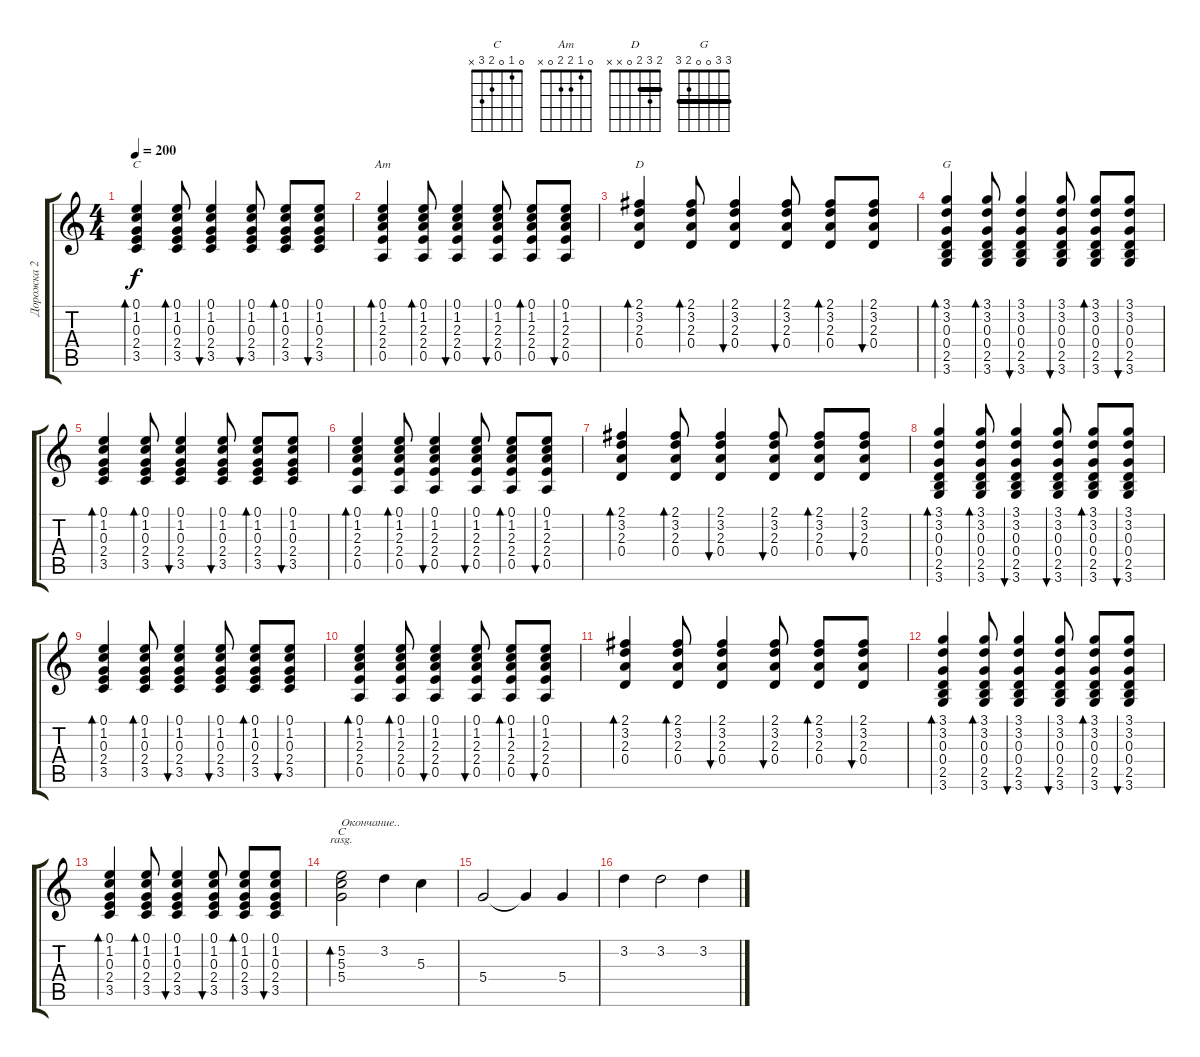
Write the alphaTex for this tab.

\track ("Дорожка 2" "Дорожка 2") {instrument acousticguitarnylon}
\staff {score tabs}
\tuning (E4 B3 G3 D3 A2 E2) {hide}
\chord ("C" 0 1 0 2 3 3)
\chord ("Am" 0 1 2 2 0 x)
\chord ("D" 2 3 2 0 x x) {barre 2}
\chord ("G" 3 3 0 0 2 3) {barre 3}
\chord ("C" 0 1 0 2 3 x)
\ts (4 4)
\tempo 200
\clef g2
\ks c
(0.1 1.2 0.3 2.4 3.5).4{bd 60 ch "C" dy f} (0.1 1.2 0.3 2.4 3.5).8{bd 60} (0.1 1.2 0.3 2.4 3.5).4{bu 60} (0.1 1.2 0.3 2.4 3.5).8{bu 60} (0.1 1.2 0.3 2.4 3.5).8{bd 60} (0.1 1.2 0.3 2.4 3.5).8{bu 60} |
(0.1 1.2 2.3 2.4 0.5).4{bd 60 ch "Am"} (0.1 1.2 2.3 2.4 0.5).8{bd 60} (0.1 1.2 2.3 2.4 0.5).4{bu 60} (0.1 1.2 2.3 2.4 0.5).8{bu 60} (0.1 1.2 2.3 2.4 0.5).8{bd 60} (0.1 1.2 2.3 2.4 0.5).8{bu 60} |
(2.1 3.2 2.3 0.4).4{bd 60 ch "D"} (2.1 3.2 2.3 0.4).8{bd 60} (2.1 3.2 2.3 0.4).4{bu 60} (2.1 3.2 2.3 0.4).8{bu 60} (2.1 3.2 2.3 0.4).8{bd 60} (2.1 3.2 2.3 0.4).8{bu 60} |
(3.1 3.2 0.3 0.4 2.5 3.6).4{bd 60 ch "G"} (3.1 3.2 0.3 0.4 2.5 3.6).8{bd 60} (3.1 3.2 0.3 0.4 2.5 3.6).4{bu 60} (3.1 3.2 0.3 0.4 2.5 3.6).8{bu 60} (3.1 3.2 0.3 0.4 2.5 3.6).8{bd 60} (3.1 3.2 0.3 0.4 2.5 3.6).8{bu 60} |
(0.1 1.2 0.3 2.4 3.5).4{bd 60} (0.1 1.2 0.3 2.4 3.5).8{bd 60} (0.1 1.2 0.3 2.4 3.5).4{bu 60} (0.1 1.2 0.3 2.4 3.5).8{bu 60} (0.1 1.2 0.3 2.4 3.5).8{bd 60} (0.1 1.2 0.3 2.4 3.5).8{bu 60} |
(0.1 1.2 2.3 2.4 0.5).4{bd 60} (0.1 1.2 2.3 2.4 0.5).8{bd 60} (0.1 1.2 2.3 2.4 0.5).4{bu 60} (0.1 1.2 2.3 2.4 0.5).8{bu 60} (0.1 1.2 2.3 2.4 0.5).8{bd 60} (0.1 1.2 2.3 2.4 0.5).8{bu 60} |
(2.1 3.2 2.3 0.4).4{bd 60} (2.1 3.2 2.3 0.4).8{bd 60} (2.1 3.2 2.3 0.4).4{bu 60} (2.1 3.2 2.3 0.4).8{bu 60} (2.1 3.2 2.3 0.4).8{bd 60} (2.1 3.2 2.3 0.4).8{bu 60} |
(3.1 3.2 0.3 0.4 2.5 3.6).4{bd 60} (3.1 3.2 0.3 0.4 2.5 3.6).8{bd 60} (3.1 3.2 0.3 0.4 2.5 3.6).4{bu 60} (3.1 3.2 0.3 0.4 2.5 3.6).8{bu 60} (3.1 3.2 0.3 0.4 2.5 3.6).8{bd 60} (3.1 3.2 0.3 0.4 2.5 3.6).8{bu 60} |
(0.1 1.2 0.3 2.4 3.5).4{bd 60} (0.1 1.2 0.3 2.4 3.5).8{bd 60} (0.1 1.2 0.3 2.4 3.5).4{bu 60} (0.1 1.2 0.3 2.4 3.5).8{bu 60} (0.1 1.2 0.3 2.4 3.5).8{bd 60} (0.1 1.2 0.3 2.4 3.5).8{bu 60} |
(0.1 1.2 2.3 2.4 0.5).4{bd 60} (0.1 1.2 2.3 2.4 0.5).8{bd 60} (0.1 1.2 2.3 2.4 0.5).4{bu 60} (0.1 1.2 2.3 2.4 0.5).8{bu 60} (0.1 1.2 2.3 2.4 0.5).8{bd 60} (0.1 1.2 2.3 2.4 0.5).8{bu 60} |
(2.1 3.2 2.3 0.4).4{bd 60} (2.1 3.2 2.3 0.4).8{bd 60} (2.1 3.2 2.3 0.4).4{bu 60} (2.1 3.2 2.3 0.4).8{bu 60} (2.1 3.2 2.3 0.4).8{bd 60} (2.1 3.2 2.3 0.4).8{bu 60} |
(3.1 3.2 0.3 0.4 2.5 3.6).4{bd 60} (3.1 3.2 0.3 0.4 2.5 3.6).8{bd 60} (3.1 3.2 0.3 0.4 2.5 3.6).4{bu 60} (3.1 3.2 0.3 0.4 2.5 3.6).8{bu 60} (3.1 3.2 0.3 0.4 2.5 3.6).8{bd 60} (3.1 3.2 0.3 0.4 2.5 3.6).8{bu 60} |
(0.1 1.2 0.3 2.4 3.5).4{bd 60} (0.1 1.2 0.3 2.4 3.5).8{bd 60} (0.1 1.2 0.3 2.4 3.5).4{bu 60} (0.1 1.2 0.3 2.4 3.5).8{bu 60} (0.1 1.2 0.3 2.4 3.5).8{bd 60} (0.1 1.2 0.3 2.4 3.5).8{bu 60} |
(5.2 5.3 5.4).2{bd 240 ch "C" rasg ii txt "Окончание.."} 3.2.4 5.3.4 |
5.4.2 5.4{t}.4 5.4.4 |
3.2.4 3.2.2 3.2.4
